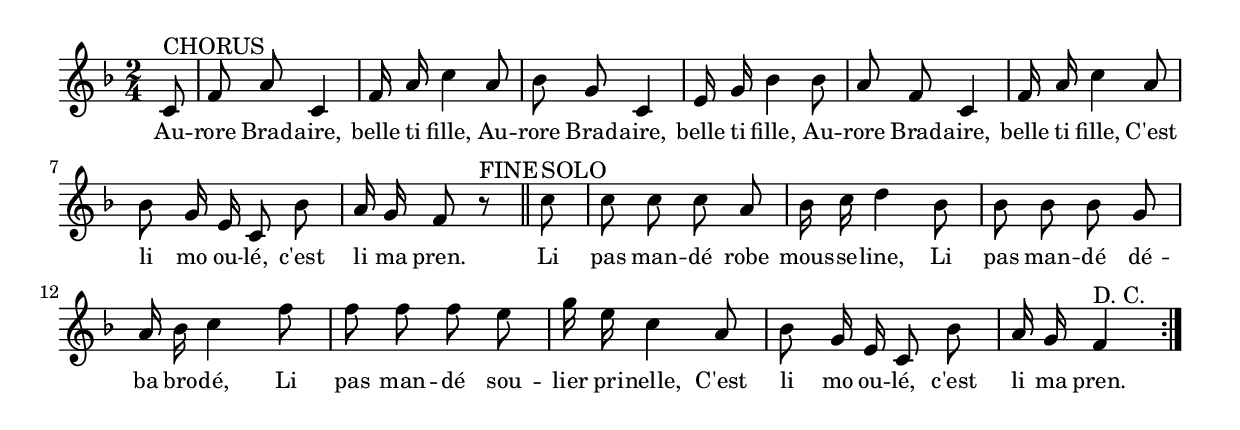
% 132.ly - Score sheet for "Aurore Bradaire"
% Copyright (C) 2007  Marcus Brinkmann <marcus@gnu.org>
%
% This score sheet is free software; you can redistribute it and/or
% modify it under the terms of the Creative Commons Legal Code
% Attribution-ShareALike as published by Creative Commons; either
% version 2.0 of the License, or (at your option) any later version.
%
% This score sheet is distributed in the hope that it will be useful,
% but WITHOUT ANY WARRANTY; without even the implied warranty of
% MERCHANTABILITY or FITNESS FOR A PARTICULAR PURPOSE.  See the
% Creative Commons Legal Code Attribution-ShareALike for more details.
%
% You should have received a copy of the Creative Commons Legal Code
% Attribution-ShareALike along with this score sheet; if not, write to
% Creative Commons, 543 Howard Street, 5th Floor,
% San Francisco, CA 94105-3013  United States

\version "2.10.0"

%\header
%{
%  title = "Aurore Bradaire"
%  composer = "trad."
%}

melody =
<<
     \context Voice
    {
	\set Staff.midiInstrument = "acoustic grand"
	\override Staff.VerticalAxisGroup #'minimum-Y-extent = #'(0 . 0)
	
	\autoBeamOff
	\tupletDown

	\time 2/4
	\clef violin
	\key f \major
	{
	    %% The original score does have the repeat sign at the end.
	    \repeat volta 2
	    {
		\partial 8 c'8^\markup { CHORUS } | f'8 a' c'4 |
		f'16 a' c''4 a'8 | bes'8 g' c'4 |
		e'16 g' bes'4 bes'8 | a'8 f' c'4 | f'16 a' c''4 a'8 |
		bes'8 g'16 e' c'8 bes'8 | a'16 g' f'8 r8^\markup { FINE }
		\bar "||"
		c''8^\markup { SOLO } | c''8 c'' c'' a' |
		bes'16 c'' d''4 bes'8 | bes'8 bes' bes' g' |
		a'16 bes' c''4 f''8 | f''8 f'' f'' e'' |
		g''16 e'' c''4 a'8 | bes'8 g'16 e'16 c'8 bes' |
		a'16 g' f'4^\markup { D. C. }
	    }
	}
    }
    \lyricsto "" \new Lyrics
    {
        \override LyricText #'font-size = #0
        \override StanzaNumber #'font-size = #-1

	Au -- rore Brad -- aire, belle ti fille,
	Au -- rore Brad -- aire, belle ti fille,
	Au -- rore Brad -- aire, belle ti fille,
	C'est li mo ou -- lé, c'est li ma pren.

	Li pas man -- dé robe mous -- se -- line,
	Li pas man -- dé dé -- ba bro -- dé,
	Li pas man -- dé sou -- lier pri -- nelle,
	C'est li mo ou -- lé, c'est li ma pren.
    }
>>


\score
{
  \new Staff { \melody }

  \layout { indent = 0.0 }
}

\score
{
  \new Staff { \unfoldRepeats \melody }

  
  \midi {
    \context {
      \Score
      tempoWholesPerMinute = #(ly:make-moment 80 4)
      }
    }


}
